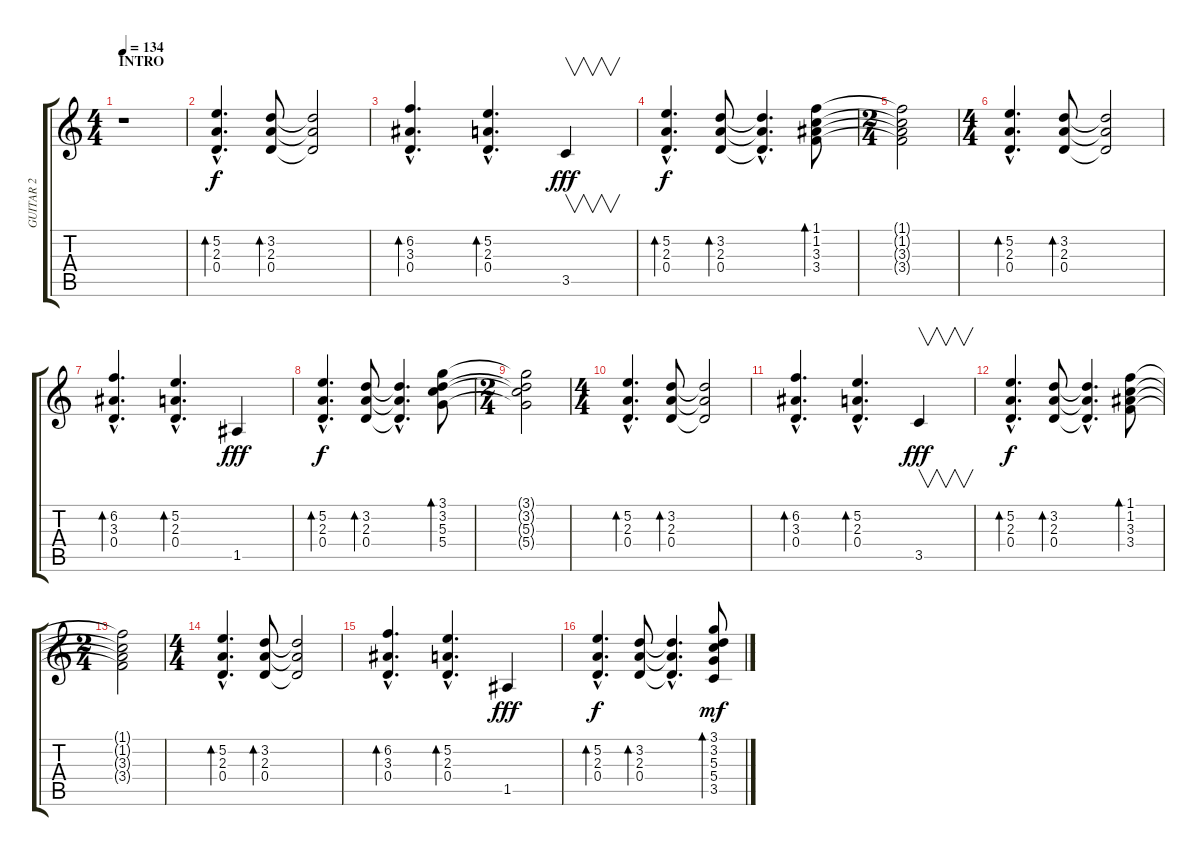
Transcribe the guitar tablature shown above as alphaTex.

\track ("GUITAR 2" "GUITAR 2") {instrument distortionguitar}
\staff {score tabs}
\tuning (E4 B3 G3 D3 A2 E2) {hide}
\ts (4 4)
\section ("" "INTRO")
\tempo 134
\clef g2
\ks c
r.1{dy f instrument distortionguitar} |
(5.2{hac} 2.3{hac} 0.4{hac}).4{d bd 60} (3.2 2.3 0.4).8{bd 30} (3.2{t} 2.3{t} 0.4{t}).2 |
(6.2{hac} 3.3{hac} 0.4{hac}).4{d bd 30} (5.2{hac} 2.3{hac} 0.4{hac}).4{d bd 60} 3.5.4{v dy fff} |
(5.2{hac} 2.3{hac} 0.4{hac}).4{d bd 30 dy f} (3.2 2.3 0.4).8{bd 30} (3.2{hac t} 2.3{hac t} 0.4{hac t}).4{d} (1.1 1.2 3.3 3.4).8{bd 60} |
\ts (2 4)
(1.1{t} 1.2{t} 3.3{t} 3.4{t}).2 |
\ts (4 4)
(5.2{hac} 2.3{hac} 0.4{hac}).4{d bd 30} (3.2 2.3 0.4).8{bd 60} (3.2{t} 2.3{t} 0.4{t}).2 |
(6.2{hac} 3.3{hac} 0.4{hac}).4{d bd 60} (5.2{hac} 2.3{hac} 0.4{hac}).4{d bd 30} 1.5.4{dy fff} |
(5.2{hac} 2.3{hac} 0.4{hac}).4{d bd 30 dy f} (3.2 2.3 0.4).8{bd 30} (3.2{hac t} 2.3{hac t} 0.4{hac t}).4{d} (3.1 3.2 5.3 5.4).8{bd 60} |
\ts (2 4)
(3.1{t} 3.2{t} 5.3{t} 5.4{t}).2 |
\ts (4 4)
(5.2{hac} 2.3{hac} 0.4{hac}).4{d bd 60} (3.2 2.3 0.4).8{bd 30} (3.2{t} 2.3{t} 0.4{t}).2 |
(6.2{hac} 3.3{hac} 0.4{hac}).4{d bd 30} (5.2{hac} 2.3{hac} 0.4{hac}).4{d bd 60} 3.5.4{v dy fff} |
(5.2{hac} 2.3{hac} 0.4{hac}).4{d bd 30 dy f} (3.2 2.3 0.4).8{bd 30} (3.2{hac t} 2.3{hac t} 0.4{hac t}).4{d} (1.1 1.2 3.3 3.4).8{bd 60} |
\ts (2 4)
(1.1{t} 1.2{t} 3.3{t} 3.4{t}).2 |
\ts (4 4)
(5.2{hac} 2.3{hac} 0.4{hac}).4{d bd 30} (3.2 2.3 0.4).8{bd 60} (3.2{t} 2.3{t} 0.4{t}).2 |
(6.2{hac} 3.3{hac} 0.4{hac}).4{d bd 60} (5.2{hac} 2.3{hac} 0.4{hac}).4{d bd 30} 1.5.4{dy fff} |
(5.2{hac} 2.3{hac} 0.4{hac}).4{d bd 30 dy f} (3.2 2.3 0.4).8{bd 30} (3.2{hac t} 2.3{hac t} 0.4{hac t}).4{d} (3.1 3.2 5.3 5.4 3.5).8{bd 60 dy mf}
